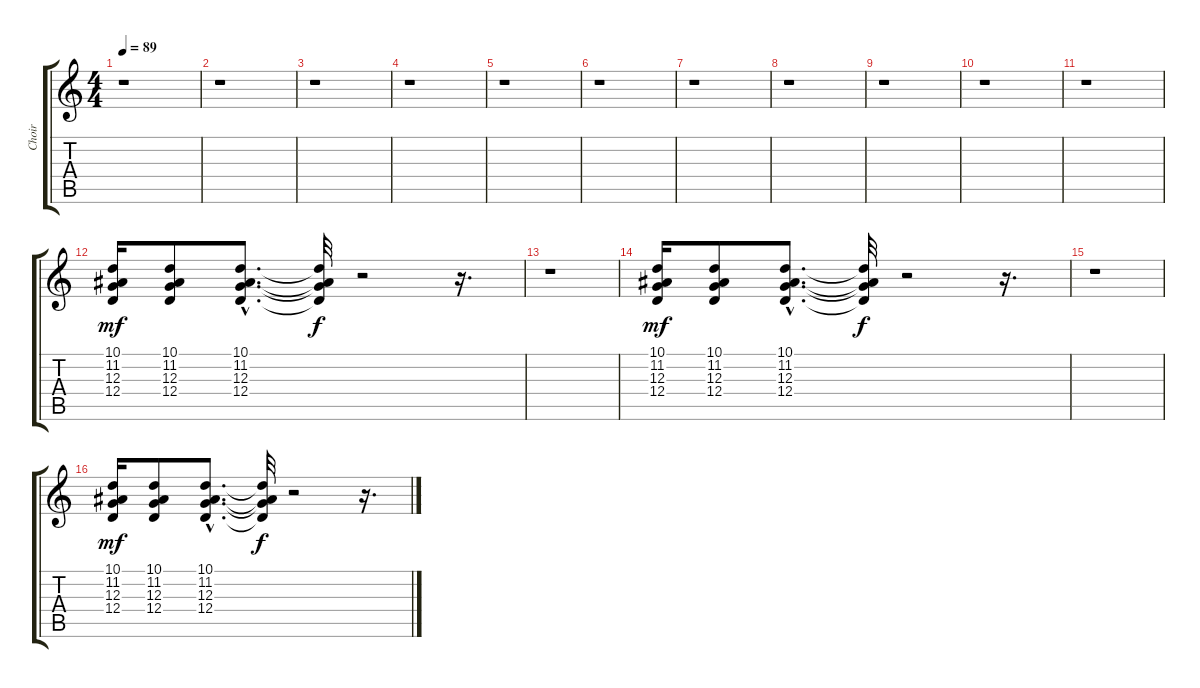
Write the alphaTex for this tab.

\track ("Choir" "Choir") {instrument flute}
\staff {score tabs}
\tuning (E4 B3 G3 D3 A2 E2) {hide}
\ts (4 4)
\tempo 89
\clef g2
\ks c
r.1{dy mf} |
r.1 |
r.1 |
r.1 |
r.1 |
r.1 |
r.1 |
r.1 |
r.1 |
r.1 |
r.1 |
(10.1 11.2 12.3 12.4).16 (10.1 11.2 12.3 12.4).8 (10.1{hac} 11.2{hac} 12.3{hac} 12.4{hac}).8{d} (10.1{t} 11.2{t} 12.3{t} 12.4{t}).32{dy f} r.2 r.16{d} |
r.1 |
(10.1 11.2 12.3 12.4).16{dy mf} (10.1 11.2 12.3 12.4).8 (10.1{hac} 11.2{hac} 12.3{hac} 12.4{hac}).8{d} (10.1{t} 11.2{t} 12.3{t} 12.4{t}).32{dy f} r.2 r.16{d} |
r.1 |
(10.1 11.2 12.3 12.4).16{dy mf} (10.1 11.2 12.3 12.4).8 (10.1{hac} 11.2{hac} 12.3{hac} 12.4{hac}).8{d} (10.1{t} 11.2{t} 12.3{t} 12.4{t}).32{dy f} r.2 r.16{d}
